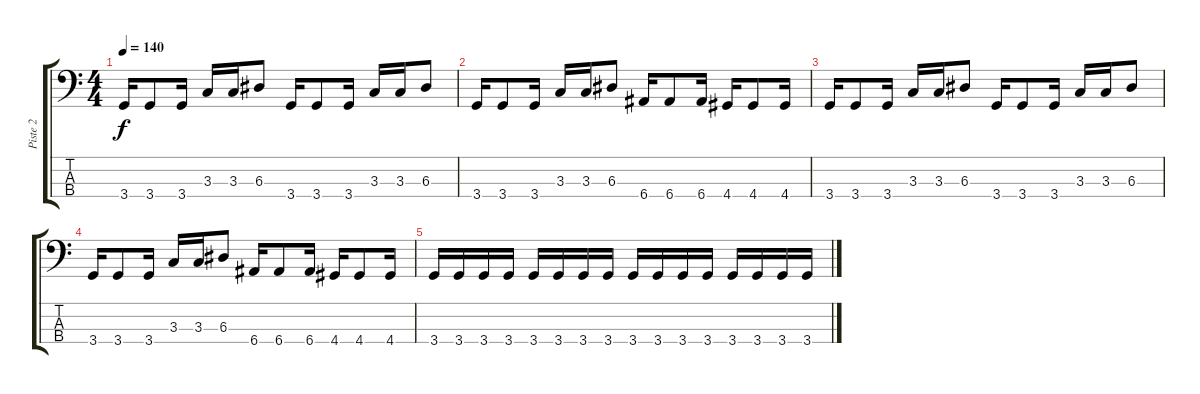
\track ("Piste 2" "Piste 2") {instrument electricbasspick}
\staff {score tabs}
\tuning (G2 D2 A1 E1) {hide}
\ts (4 4)
\tempo 140
\clef f4
\ks c
3.4.16{dy f} 3.4.8 3.4.16 3.3.16 3.3.16 6.3.8 3.4.16 3.4.8 3.4.16 3.3.16 3.3.16 6.3.8 |
3.4.16 3.4.8 3.4.16 3.3.16 3.3.16 6.3.8 6.4.16 6.4.8 6.4.16 4.4.16 4.4.8 4.4.16 |
3.4.16 3.4.8 3.4.16 3.3.16 3.3.16 6.3.8 3.4.16 3.4.8 3.4.16 3.3.16 3.3.16 6.3.8 |
3.4.16 3.4.8 3.4.16 3.3.16 3.3.16 6.3.8 6.4.16 6.4.8 6.4.16 4.4.16 4.4.8 4.4.16 |
3.4.16 3.4.16 3.4.16 3.4.16 3.4.16 3.4.16 3.4.16 3.4.16 3.4.16 3.4.16 3.4.16 3.4.16 3.4.16 3.4.16 3.4.16 3.4.16
